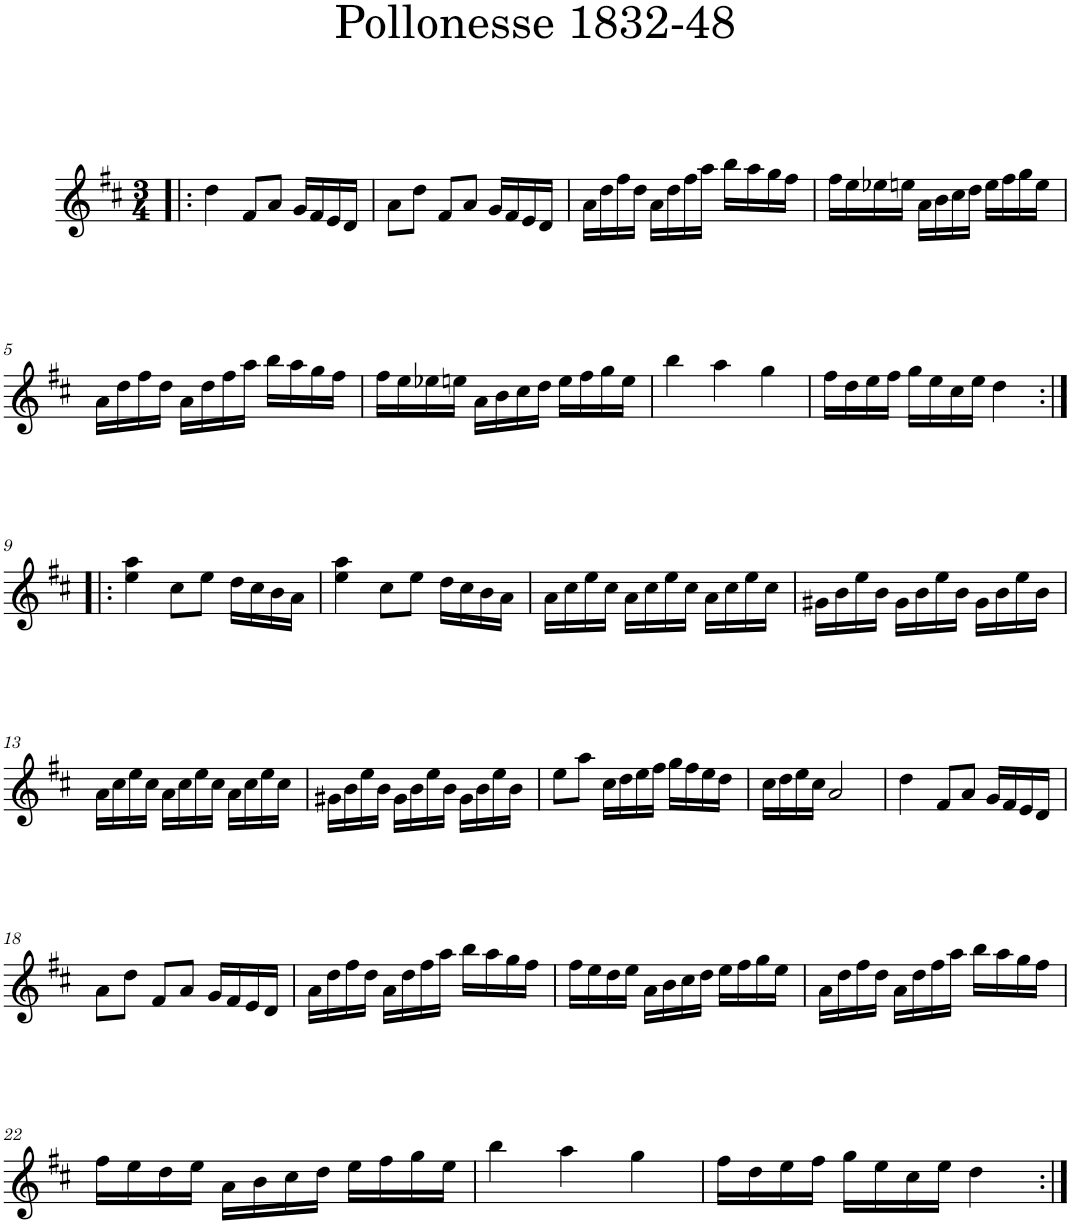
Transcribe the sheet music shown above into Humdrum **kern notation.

**kern
*part1
*staff1
*I"Piano
*I'Pno
*clefG2
*k[f#c#]
*D:
*M3/4
=1!|:
4dd\
8f#/L
8a/J
16g/LL
16f#/
16e/
16d/JJ
=2
8a\L
8dd\J
8f#/L
8a/J
16g/LL
16f#/
16e/
16d/JJ
=3
16a\LL
16dd\
16ff#\
16dd\JJ
16a\LL
16dd\
16ff#\
16aa\JJ
16bb\LL
16aa\
16gg\
16ff#\JJ
=4
16ff#\LL
16ee\
16ee-X\
16een\JJ
16a\LL
16b\
16cc#\
16dd\JJ
16ee\LL
16ff#\
16gg\
16ee\JJ
!!LO:LB:g=z
=5
16a\LL
16dd\
16ff#\
16dd\JJ
16a\LL
16dd\
16ff#\
16aa\JJ
16bb\LL
16aa\
16gg\
16ff#\JJ
=6
16ff#\LL
16ee\
16ee-X\
16een\JJ
16a\LL
16b\
16cc#\
16dd\JJ
16ee\LL
16ff#\
16gg\
16ee\JJ
=7
4bb\
4aa\
4gg\
=8
16ff#\LL
16dd\
16ee\
16ff#\JJ
16gg\LL
16ee\
16cc#\
16ee\JJ
4dd\
!!LO:LB:g=z
=9:|!|:
4ee\ 4aa\
8cc#\L
8ee\J
16dd\LL
16cc#\
16b\
16a\JJ
=10
4ee\ 4aa\
8cc#\L
8ee\J
16dd\LL
16cc#\
16b\
16a\JJ
=11
16a\LL
16cc#\
16ee\
16cc#\JJ
16a\LL
16cc#\
16ee\
16cc#\JJ
16a\LL
16cc#\
16ee\
16cc#\JJ
=12
16g#X\LL
16b\
16ee\
16b\JJ
16g#\LL
16b\
16ee\
16b\JJ
16g#\LL
16b\
16ee\
16b\JJ
!!LO:LB:g=z
=13
16a\LL
16cc#\
16ee\
16cc#\JJ
16a\LL
16cc#\
16ee\
16cc#\JJ
16a\LL
16cc#\
16ee\
16cc#\JJ
=14
16g#X\LL
16b\
16ee\
16b\JJ
16g#\LL
16b\
16ee\
16b\JJ
16g#\LL
16b\
16ee\
16b\JJ
=15
8ee\L
8aa\J
16cc#\LL
16dd\
16ee\
16ff#\JJ
16gg\LL
16ff#\
16ee\
16dd\JJ
=16
16cc#\LL
16dd\
16ee\
16cc#\JJ
2a/
=17
4dd\
8f#/L
8a/J
16g/LL
16f#/
16e/
16d/JJ
!!LO:LB:g=z
=18
8a\L
8dd\J
8f#/L
8a/J
16g/LL
16f#/
16e/
16d/JJ
=19
16a\LL
16dd\
16ff#\
16dd\JJ
16a\LL
16dd\
16ff#\
16aa\JJ
16bb\LL
16aa\
16gg\
16ff#\JJ
=20
16ff#\LL
16ee\
16dd\
16ee\JJ
16a\LL
16b\
16cc#\
16dd\JJ
16ee\LL
16ff#\
16gg\
16ee\JJ
=21
16a\LL
16dd\
16ff#\
16dd\JJ
16a\LL
16dd\
16ff#\
16aa\JJ
16bb\LL
16aa\
16gg\
16ff#\JJ
!!LO:LB:g=z
=22
16ff#\LL
16ee\
16dd\
16ee\JJ
16a\LL
16b\
16cc#\
16dd\JJ
16ee\LL
16ff#\
16gg\
16ee\JJ
=23
4bb\
4aa\
4gg\
=24
16ff#\LL
16dd\
16ee\
16ff#\JJ
16gg\LL
16ee\
16cc#\
16ee\JJ
4dd\
=:|!
*-
